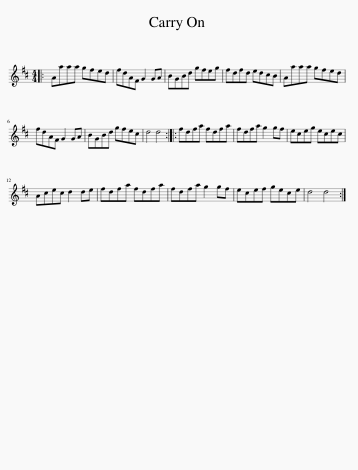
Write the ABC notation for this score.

X:1
L:1/8
M:4/4
I:linebreak $
K:D
V:1 treble
V:1
|: Aaaa gfed | fdAF G2 GA | BGBd gfeg | fdfd edcB | Aaaa gfed |$ %5
 fdAF G2 GA | BGBd gfec | d4 d4 :: fdfa fdfa | fdfa g2 gf | %10
 eceg ecec |$ Acec d2 de | fdfa fdfa | fdfa g2 gf | ecef gece | %15
 d4 d4 :| %16
